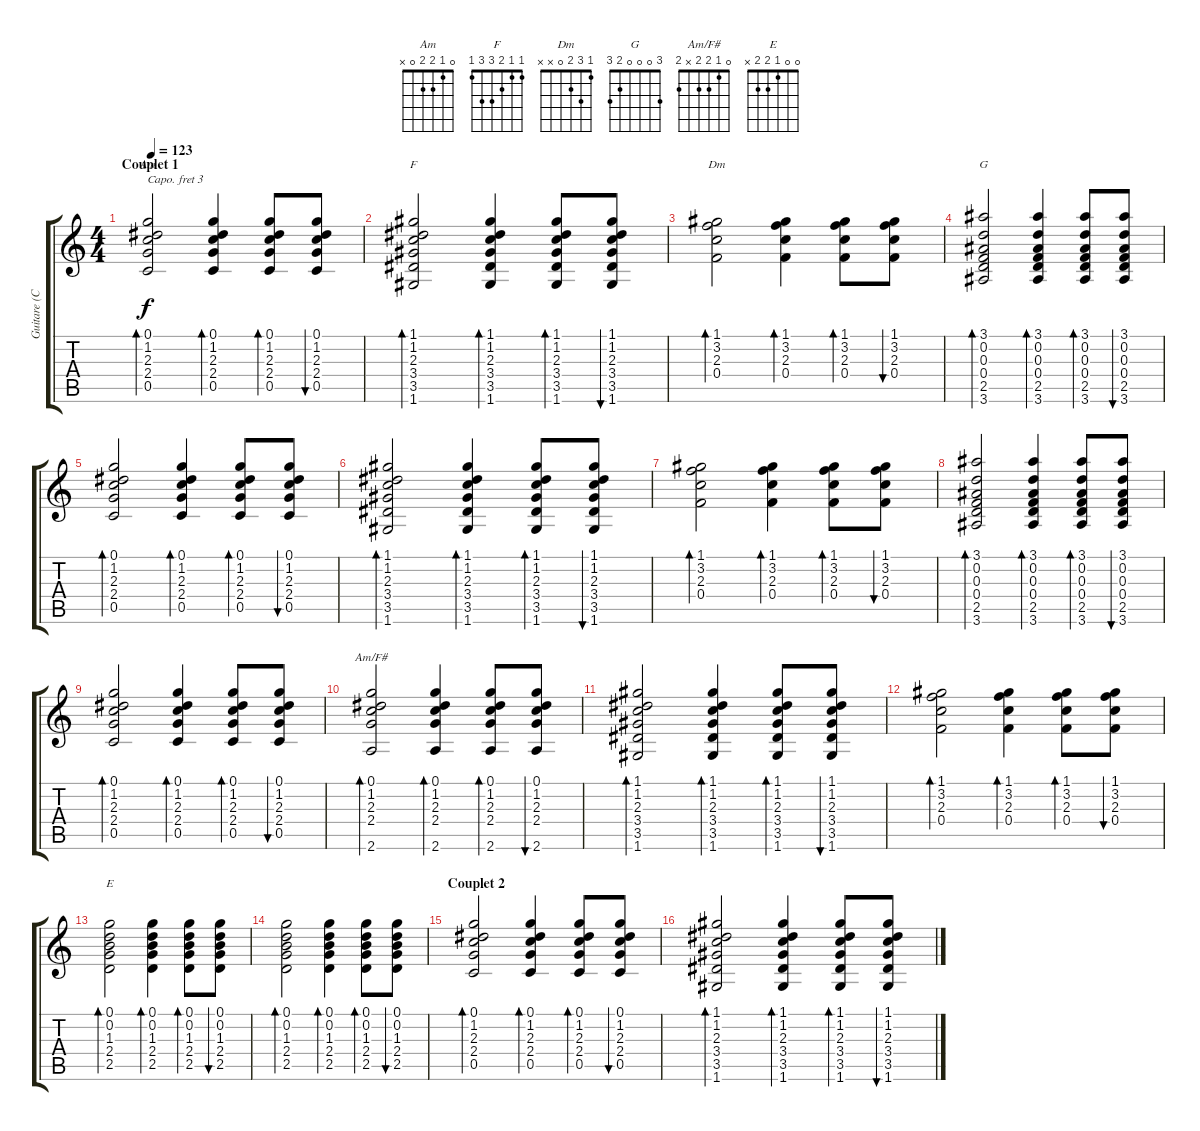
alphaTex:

\track ("Guitare (Capo 3)" "Guitare (C") {instrument acousticguitarsteel}
\staff {score tabs}
\capo 3
\tuning (E4 B3 G3 D3 A2 E2) {hide}
\chord ("Am" 0 1 2 2 0 x)
\chord ("F" 1 1 2 3 3 1)
\chord ("Dm" 1 3 2 0 x x)
\chord ("G" 3 0 0 0 2 3)
\chord ("Am/F#" 0 1 2 2 x 2)
\chord ("E" 0 0 1 2 2 x)
\ts (4 4)
\section ("" "Couplet 1")
\tempo 123
\clef g2
\ks c
(0.1 1.2 2.3 2.4 0.5).2{bd 120 ch "Am" dy f instrument acousticguitarsteel} (0.1 1.2 2.3 2.4 0.5).4{bd 120} (0.1 1.2 2.3 2.4 0.5).8{bd 120} (0.1 1.2 2.3 2.4 0.5).8{bu 120} |
(1.1 1.2 2.3 3.4 3.5 1.6).2{bd 120 ch "F"} (1.1 1.2 2.3 3.4 3.5 1.6).4{bd 120} (1.1 1.2 2.3 3.4 3.5 1.6).8{bd 120} (1.1 1.2 2.3 3.4 3.5 1.6).8{bu 120} |
(1.1 3.2 2.3 0.4).2{bd 120 ch "Dm"} (1.1 3.2 2.3 0.4).4{bd 120} (1.1 3.2 2.3 0.4).8{bd 120} (1.1 3.2 2.3 0.4).8{bu 120} |
(3.1 0.2 0.3 0.4 2.5 3.6).2{bd 120 ch "G"} (3.1 0.2 0.3 0.4 2.5 3.6).4{bd 120} (3.1 0.2 0.3 0.4 2.5 3.6).8{bd 120} (3.1 0.2 0.3 0.4 2.5 3.6).8{bu 120} |
(0.1 1.2 2.3 2.4 0.5).2{bd 120} (0.1 1.2 2.3 2.4 0.5).4{bd 120} (0.1 1.2 2.3 2.4 0.5).8{bd 120} (0.1 1.2 2.3 2.4 0.5).8{bu 120} |
(1.1 1.2 2.3 3.4 3.5 1.6).2{bd 120} (1.1 1.2 2.3 3.4 3.5 1.6).4{bd 120} (1.1 1.2 2.3 3.4 3.5 1.6).8{bd 120} (1.1 1.2 2.3 3.4 3.5 1.6).8{bu 120} |
(1.1 3.2 2.3 0.4).2{bd 120} (1.1 3.2 2.3 0.4).4{bd 120} (1.1 3.2 2.3 0.4).8{bd 120} (1.1 3.2 2.3 0.4).8{bu 120} |
(3.1 0.2 0.3 0.4 2.5 3.6).2{bd 120} (3.1 0.2 0.3 0.4 2.5 3.6).4{bd 120} (3.1 0.2 0.3 0.4 2.5 3.6).8{bd 120} (3.1 0.2 0.3 0.4 2.5 3.6).8{bu 120} |
(0.1 1.2 2.3 2.4 0.5).2{bd 120} (0.1 1.2 2.3 2.4 0.5).4{bd 120} (0.1 1.2 2.3 2.4 0.5).8{bd 120} (0.1 1.2 2.3 2.4 0.5).8{bu 120} |
(0.1 1.2 2.3 2.4 2.6).2{bd 120 ch "Am/F#"} (0.1 1.2 2.3 2.4 2.6).4{bd 120} (0.1 1.2 2.3 2.4 2.6).8{bd 120} (0.1 1.2 2.3 2.4 2.6).8{bu 120} |
(1.1 1.2 2.3 3.4 3.5 1.6).2{bd 120} (1.1 1.2 2.3 3.4 3.5 1.6).4{bd 120} (1.1 1.2 2.3 3.4 3.5 1.6).8{bd 120} (1.1 1.2 2.3 3.4 3.5 1.6).8{bu 120} |
(1.1 3.2 2.3 0.4).2{bd 120} (1.1 3.2 2.3 0.4).4{bd 120} (1.1 3.2 2.3 0.4).8{bd 120} (1.1 3.2 2.3 0.4).8{bu 120} |
(0.1 0.2 1.3 2.4 2.5).2{bd 120 ch "E"} (0.1 0.2 1.3 2.4 2.5).4{bd 120} (0.1 0.2 1.3 2.4 2.5).8{bd 120} (0.1 0.2 1.3 2.4 2.5).8{bu 120} |
(0.1 0.2 1.3 2.4 2.5).2{bd 120} (0.1 0.2 1.3 2.4 2.5).4{bd 120} (0.1 0.2 1.3 2.4 2.5).8{bd 120} (0.1 0.2 1.3 2.4 2.5).8{bu 120} |
\section ("" "Couplet 2")
(0.1 1.2 2.3 2.4 0.5).2{bd 120} (0.1 1.2 2.3 2.4 0.5).4{bd 120} (0.1 1.2 2.3 2.4 0.5).8{bd 120} (0.1 1.2 2.3 2.4 0.5).8{bu 120} |
(1.1 1.2 2.3 3.4 3.5 1.6).2{bd 120} (1.1 1.2 2.3 3.4 3.5 1.6).4{bd 120} (1.1 1.2 2.3 3.4 3.5 1.6).8{bd 120} (1.1 1.2 2.3 3.4 3.5 1.6).8{bu 120}
